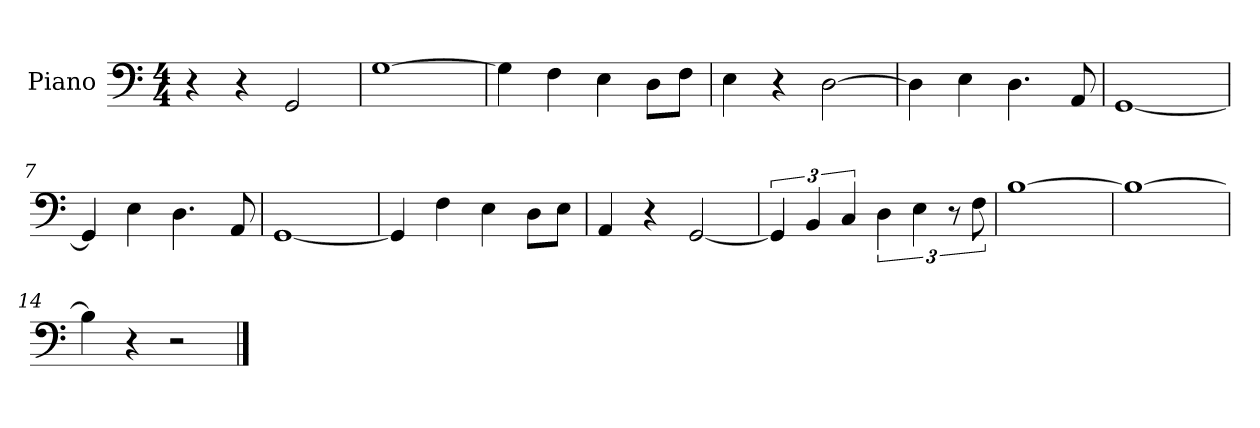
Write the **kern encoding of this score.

**kern
*part1
*staff1
*I"Piano
*I'Pno
*clefF4
*k[]
*C:
*M4/4
=1
4r
4r
2GG/
=2
[1G
=3
4G\]
4F\
4E\
8D\L
8F\J
=4
4E\
4r
[2D\
=5
4D\]
4E\
4.D\
8AA/
=6
[1GG
=7
4GG/]
4E\
4.D\
8AA/
=8
[1GG
=9
4GG/]
4F\
4E\
8D\L
8E\J
=10
4AA/
4r
[2GG/
=11
6GG/]
6BB/
6C/
6D\
6E\
12r
12F\
=12
[1B
=13
1B_
=14
4B\]
4r
2r
==
*-
